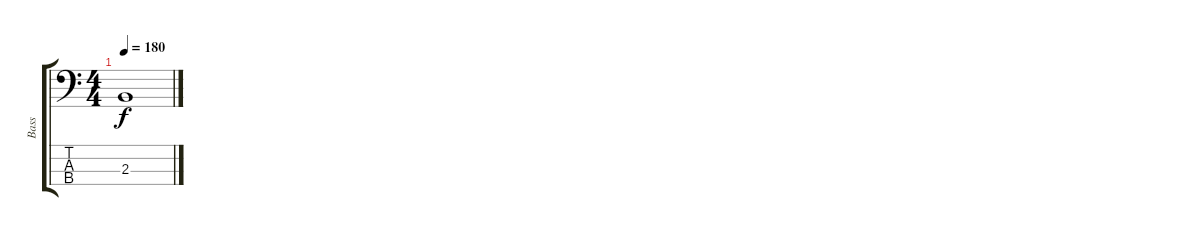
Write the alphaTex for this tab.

\track ("Bass" "Bass") {instrument electricbassfinger}
\staff {score tabs}
\tuning (G2 D2 A1 E1) {hide}
\ts (4 4)
\tempo 180
\clef f4
\ks c
2.3.1{dy f}
